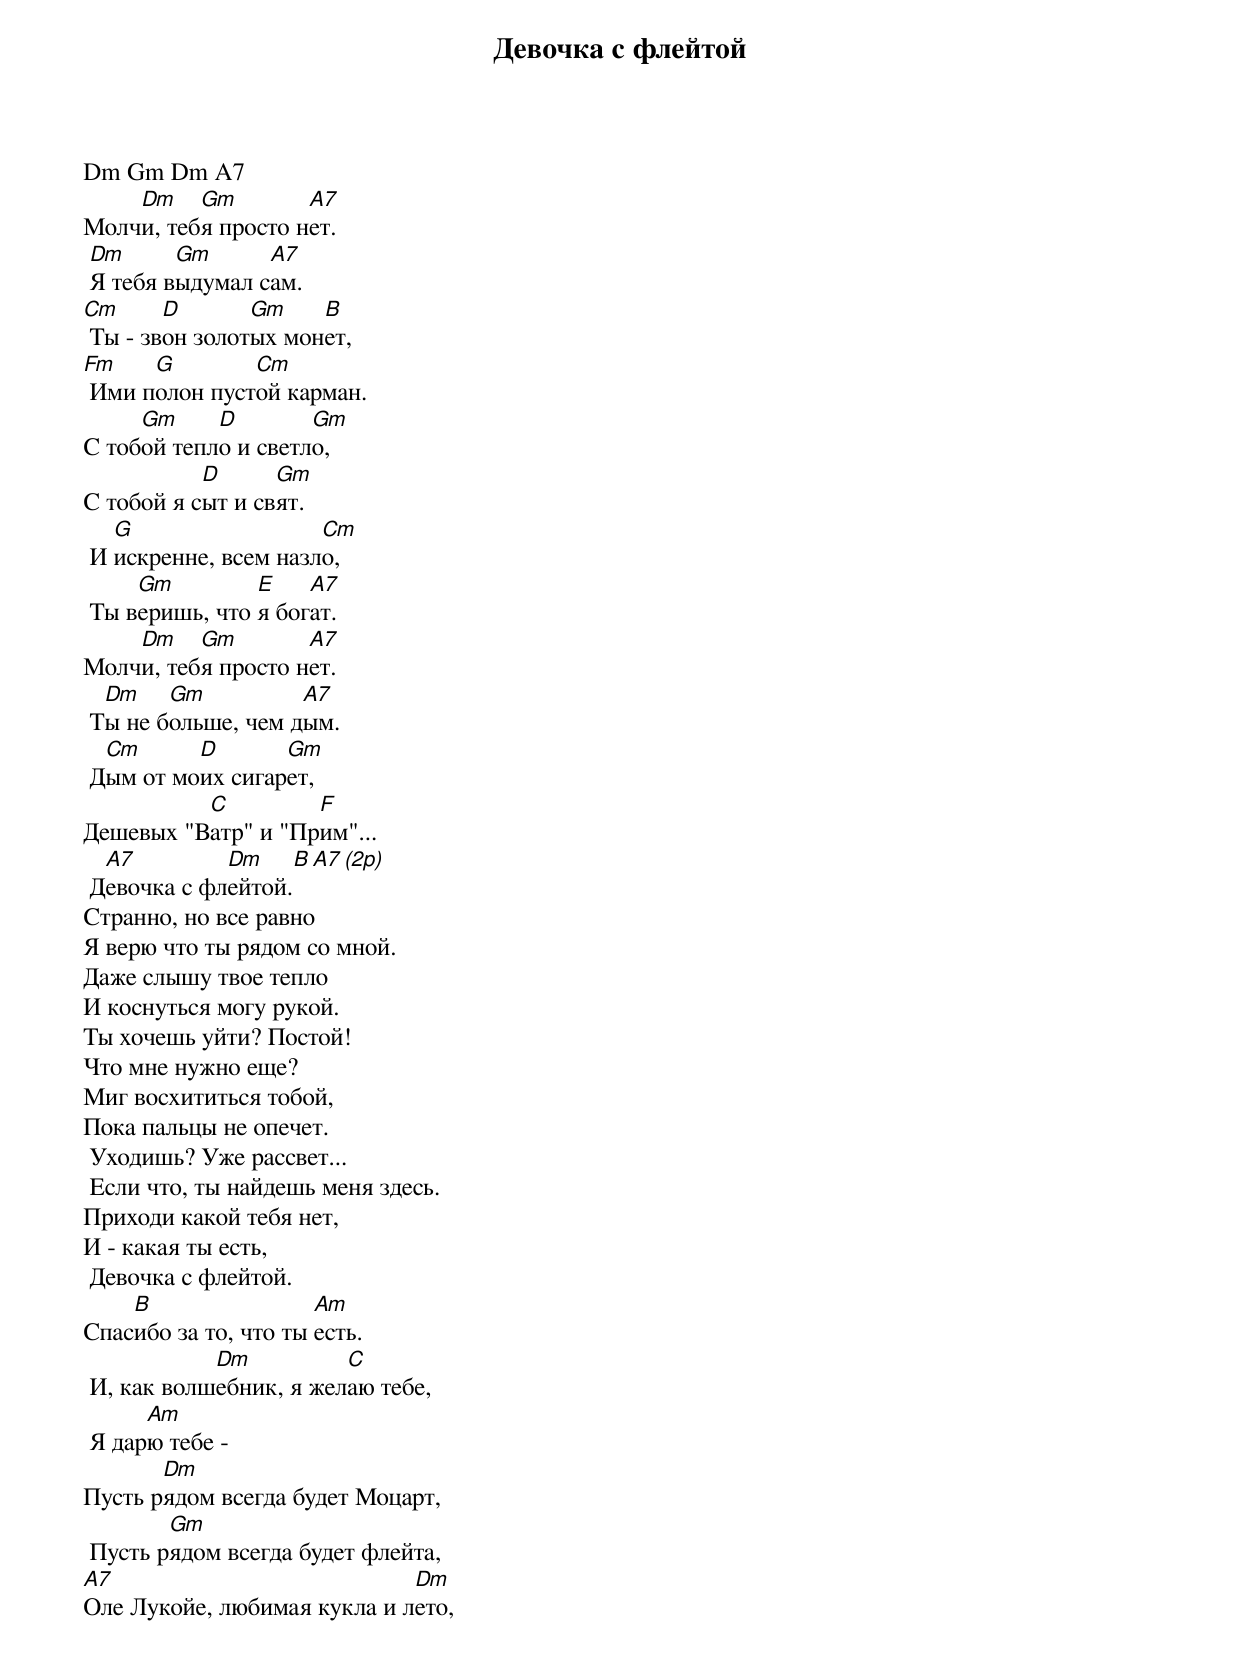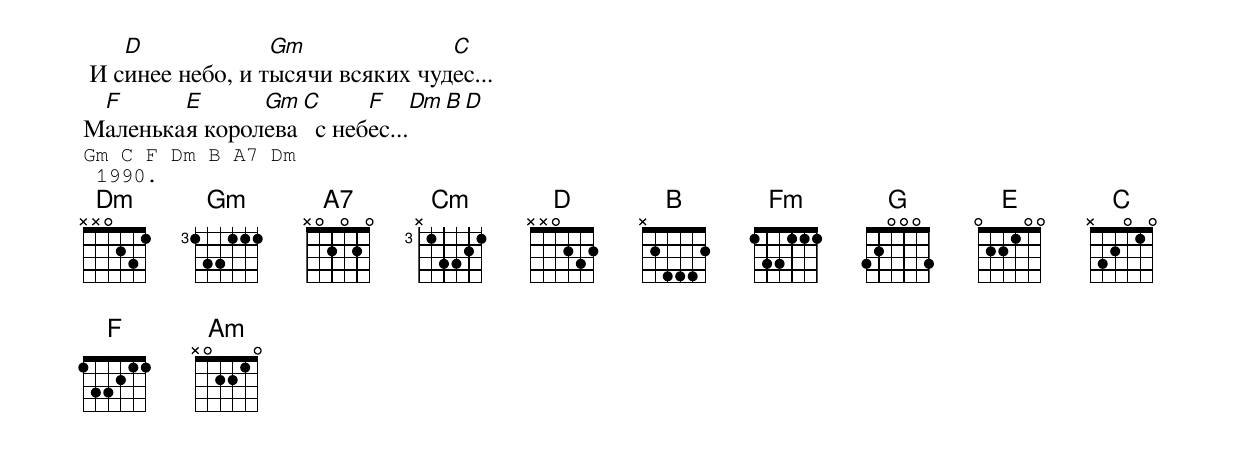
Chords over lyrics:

Девочка с флейтой
Dm Gm Dm A7
    Dm    Gm        A7
Молчи, тебя просто нет.
 Dm      Gm      A7
 Я тебя выдумал сам.
Cm      D       Gm    B
 Ты - звон золотых монет,
Fm    G        Cm
 Ими полон пустой карман.
     Gm     D        Gm
С тобой тепло и светло,
           D      Gm
С тобой я сыт и свят.
   G                  Cm
 И искренне, всем назло,
     Gm         E    A7
 Ты веришь, что я богат.
    Dm    Gm        A7
Молчи, тебя просто нет.
  Dm    Gm          A7
 Ты не больше, чем дым.
  Cm      D       Gm
 Дым от моих сигарет,
          C         F
Дешевых "Ватр" и "Прим"...
  A7         Dm      B A7 (2p)
 Девочка с флейтой.
Странно, но все равно
Я верю что ты рядом со мной.
Даже слышу твое тепло
И коснуться могу рукой.
Ты хочешь уйти? Постой!
Что мне нужно еще?
Миг восхититься тобой,
Пока пальцы не опечет.
 Уходишь? Уже рассвет...
 Если что, ты найдешь меня здесь.
Приходи какой тебя нет,
И - какая ты есть,
 Девочка с флейтой.
    B                 Am
Спасибо за то, что ты есть.
            Dm          C
 И, как волшебник, я желаю тебе,
      Am
 Я дарю тебе -
       Dm
Пусть рядом всегда будет Моцарт,
        Gm
 Пусть рядом всегда будет флейта,
A7                           Dm
Оле Лукойе, любимая кукла и лето,
    D             Gm              C
 И синее небо, и тысячи всяких чудес...
 F      E      Gm C      F    Dm B D
Маленькая королева  с небес...
Gm C F Dm B A7 Dm
 1990.
